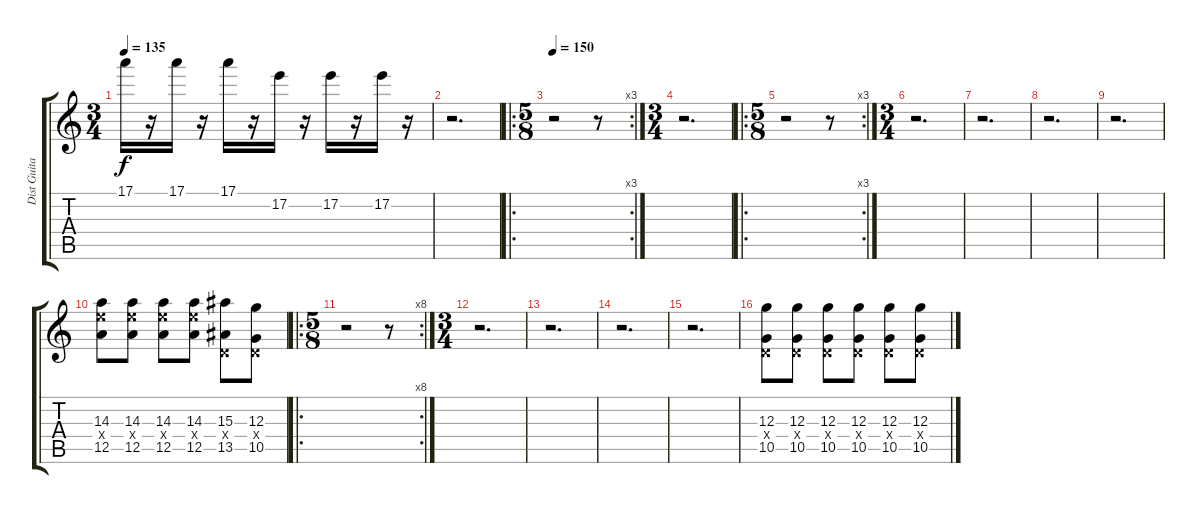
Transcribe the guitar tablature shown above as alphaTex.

\track ("Dist Guitar - Solo" "Dist Guita") {instrument distortionguitar}
\staff {score tabs}
\tuning (E4 B3 G3 D3 A2 D2) {hide}
\ts (3 4)
\tempo 135
\clef g2
\ks c
17.1.16{dy f} r.16 17.1.16 r.16 17.1.16 r.16 17.2.16 r.16 17.2.16 r.16 17.2.16 r.16 |
r.2{d} |
\ro
\rc 3
\ts (5 8)
\tempo 150
r.2 r.8 |
\ts (3 4)
r.2{d} |
\ro
\rc 3
\ts (5 8)
r.2 r.8 |
\ts (3 4)
r.2{d} |
r.2{d} |
r.2{d} |
r.2{d} |
(14.3 14.4{x} 12.5).8 (14.3 14.4{x} 12.5).8 (14.3 14.4{x} 12.5).8 (14.3 14.4{x} 12.5).8 (15.3 0.4{x} 13.5).8 (12.3 0.4{x} 10.5).8 |
\ro
\rc 8
\ts (5 8)
r.2 r.8 |
\ts (3 4)
r.2{d} |
r.2{d} |
r.2{d} |
r.2{d} |
(12.3 0.4{x} 10.5).8 (12.3 0.4{x} 10.5).8 (12.3 0.4{x} 10.5).8 (12.3 0.4{x} 10.5).8 (12.3 0.4{x} 10.5).8 (12.3 0.4{x} 10.5).8
